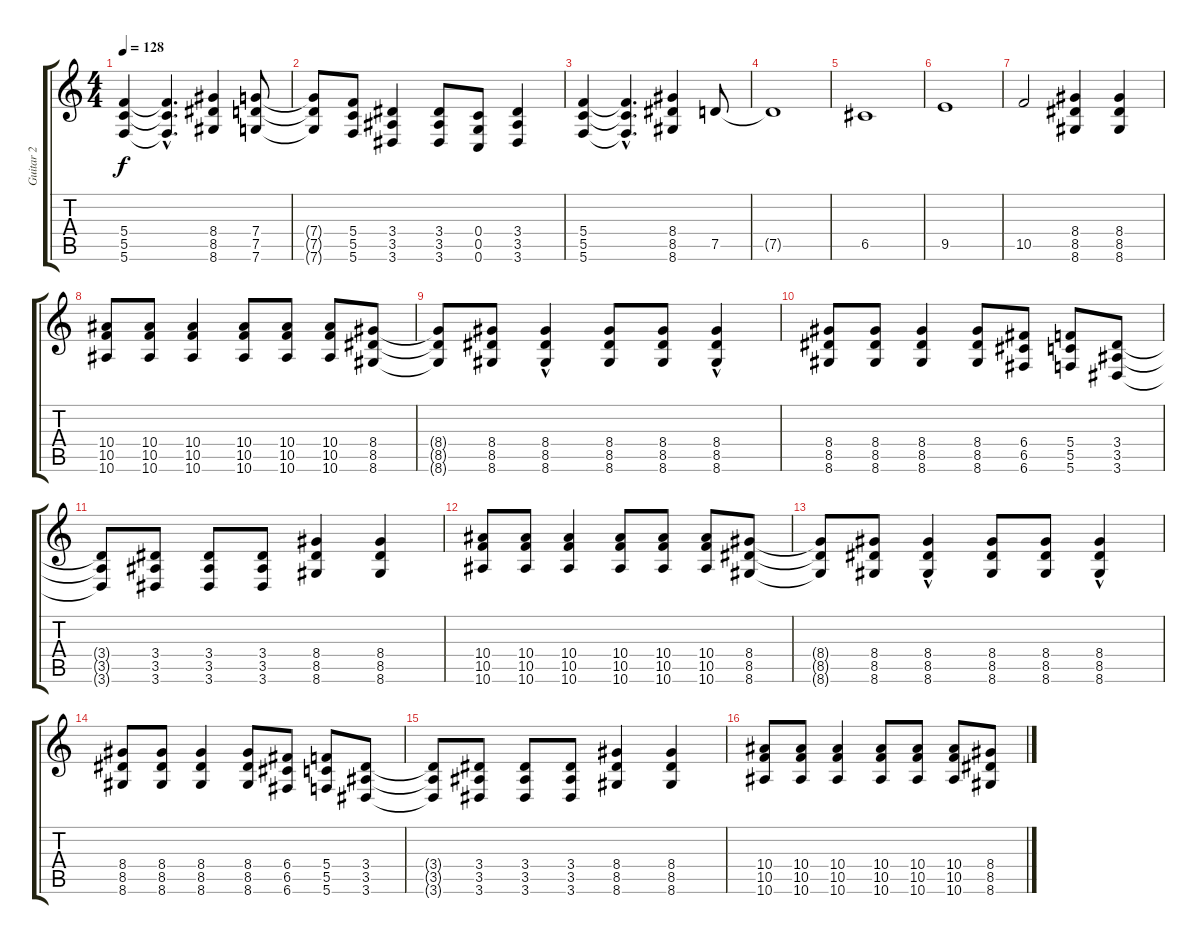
\track ("Guitar 2" "Guitar 2") {instrument distortionguitar}
\staff {score tabs}
\tuning (D4 A3 F3 C3 G2 C2) {hide}
\ts (4 4)
\tempo 128
\clef g2
\ks c
(5.4 5.5 5.6).4{dy f} (5.4{hac t} 5.5{hac t} 5.6{hac t}).4{d} (8.4 8.5 8.6).4 (7.4 7.5 7.6).8 |
(7.4{t} 7.5{t} 7.6{t}).8 (5.4 5.5 5.6).8 (3.4 3.5 3.6).4 (3.4 3.5 3.6).8 (0.4 0.5 0.6).8 (3.4 3.5 3.6).4 |
(5.4 5.5 5.6).4 (5.4{hac t} 5.5{hac t} 5.6{hac t}).4{d} (8.4 8.5 8.6).4 7.5.8 |
7.5{t}.1 |
6.5.1 |
9.5.1 |
10.5.2 (8.4 8.5 8.6).4 (8.4 8.5 8.6).4 |
(10.4 10.5 10.6).8 (10.4 10.5 10.6).8 (10.4 10.5 10.6).4 (10.4 10.5 10.6).8 (10.4 10.5 10.6).8 (10.4 10.5 10.6).8 (8.4 8.5 8.6).8 |
(8.4{t} 8.5{t} 8.6{t}).8 (8.4 8.5 8.6).8 (8.4 8.5{hac} 8.6).4 (8.4 8.5 8.6).8 (8.4 8.5 8.6).8 (8.4 8.5{hac} 8.6).4 |
(8.4 8.5 8.6).8 (8.4 8.5 8.6).8 (8.4 8.5 8.6).4 (8.4 8.5 8.6).8 (6.4 6.5 6.6).8 (5.4 5.5 5.6).8 (3.4 3.5 3.6).8 |
(3.4{t} 3.5{t} 3.6{t}).8 (3.4 3.5 3.6).8 (3.4 3.5 3.6).8 (3.4 3.5 3.6).8 (8.4 8.5 8.6).4 (8.4 8.5 8.6).4 |
(10.4 10.5 10.6).8 (10.4 10.5 10.6).8 (10.4 10.5 10.6).4 (10.4 10.5 10.6).8 (10.4 10.5 10.6).8 (10.4 10.5 10.6).8 (8.4 8.5 8.6).8 |
(8.4{t} 8.5{t} 8.6{t}).8 (8.4 8.5 8.6).8 (8.4 8.5{hac} 8.6).4 (8.4 8.5 8.6).8 (8.4 8.5 8.6).8 (8.4 8.5{hac} 8.6).4 |
(8.4 8.5 8.6).8 (8.4 8.5 8.6).8 (8.4 8.5 8.6).4 (8.4 8.5 8.6).8 (6.4 6.5 6.6).8 (5.4 5.5 5.6).8 (3.4 3.5 3.6).8 |
(3.4{t} 3.5{t} 3.6{t}).8 (3.4 3.5 3.6).8 (3.4 3.5 3.6).8 (3.4 3.5 3.6).8 (8.4 8.5 8.6).4 (8.4 8.5 8.6).4 |
(10.4 10.5 10.6).8 (10.4 10.5 10.6).8 (10.4 10.5 10.6).4 (10.4 10.5 10.6).8 (10.4 10.5 10.6).8 (10.4 10.5 10.6).8 (8.4 8.5 8.6).8
